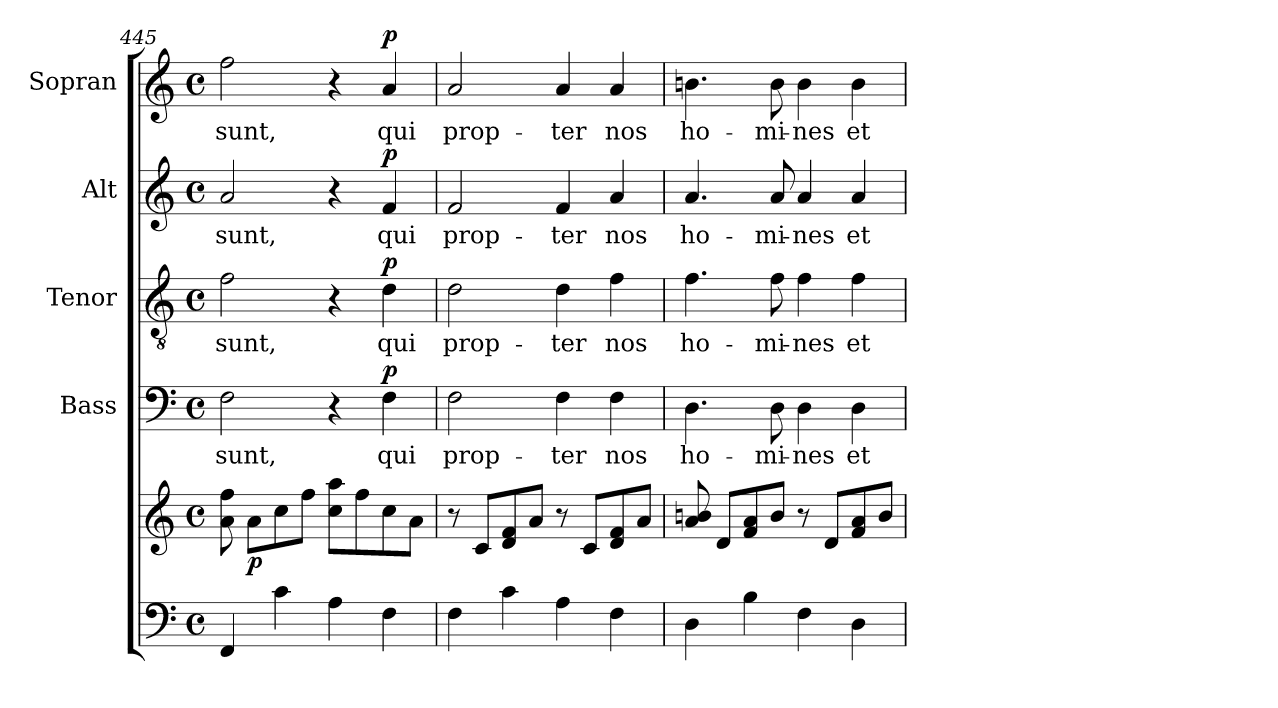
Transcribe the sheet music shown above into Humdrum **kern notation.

**kern	**kern	**dynam	**kern	**text	**dynam	**kern	**text	**dynam	**kern	**text	**dynam	**kern	**text	**dynam
*part5	*part5	*part5	*part4	*part4	*part4	*part3	*part3	*part3	*part2	*part2	*part2	*part1	*part1	*part1
*staff6	*staff5	*staff5/6	*staff4	*staff4	*staff4	*staff3	*staff3	*staff3	*staff2	*staff2	*staff2	*staff1	*staff1	*staff1
*	*	*	*I"Bass	*	*	*I"Tenor	*	*	*I"Alt	*	*	*I"Sopran	*	*
*	*	*	*I'B.	*	*	*I'T.	*	*	*I'A.	*	*	*I'S.	*	*
*clefF4	*clefG2	*	*clefF4	*	*	*clefGv2	*	*	*clefG2	*	*	*clefG2	*	*
*k[]	*k[]	*	*k[]	*	*	*k[]	*	*	*k[]	*	*	*k[]	*	*
*C:	*C:	*	*C:	*	*	*C:	*	*	*C:	*	*	*C:	*	*
*M4/4	*M4/4	*	*M4/4	*	*	*M4/4	*	*	*M4/4	*	*	*M4/4	*	*
*met(c)	*met(c)	*	*met(c)	*	*	*met(c)	*	*	*met(c)	*	*	*met(c)	*	*
=445	=445	=445	=445	=445	=445	=445	=445	=445	=445	=445	=445	=445	=445	=445
!	!	!	!	!LO:LY:b	!	!	!LO:LY:b	!	!	!LO:LY:b	!	!	!LO:LY:b	!
4FF/	8a\ 8ff\	.	2F\	sunt,	.	2f\	sunt,	.	2a/	sunt,	.	2ff\	sunt,	.
!	!	!LO:DY:b	!	!	!	!	!	!	!	!	!	!	!	!
.	8a\L	p	.	.	.	.	.	.	.	.	.	.	.	.
4c\	8cc\	.	.	.	.	.	.	.	.	.	.	.	.	.
.	8ff\J	.	.	.	.	.	.	.	.	.	.	.	.	.
4A\	8cc\ 8aa\L	.	4r	.	.	4r	.	.	4r	.	.	4r	.	.
.	8ff\	.	.	.	.	.	.	.	.	.	.	.	.	.
!	!	!	!	!LO:LY:b	!LO:DY:a	!	!LO:LY:b	!LO:DY:a	!	!LO:LY:b	!LO:DY:a	!	!LO:LY:b	!LO:DY:a
4F\	8cc\	.	4F\	qui	p	4d\	qui	p	4f/	qui	p	4a/	qui	p
.	8a\J	.	.	.	.	.	.	.	.	.	.	.	.	.
=446	=446	=446	=446	=446	=446	=446	=446	=446	=446	=446	=446	=446	=446	=446
!	!	!	!	!LO:LY:b	!	!	!LO:LY:b	!	!	!LO:LY:b	!	!	!LO:LY:b	!
4F\	8r	.	2F\	prop-	.	2d\	prop-	.	2f/	prop-	.	2a/	prop-	.
.	8c/L	.	.	.	.	.	.	.	.	.	.	.	.	.
4c\	8d/ 8f/	.	.	.	.	.	.	.	.	.	.	.	.	.
.	8a/J	.	.	.	.	.	.	.	.	.	.	.	.	.
!	!	!	!	!LO:LY:b	!	!	!LO:LY:b	!	!	!LO:LY:b	!	!	!LO:LY:b	!
4A\	8r	.	4F\	-ter	.	4d\	-ter	.	4f/	-ter	.	4a/	-ter	.
.	8c/L	.	.	.	.	.	.	.	.	.	.	.	.	.
!	!	!	!	!LO:LY:b	!	!	!LO:LY:b	!	!	!LO:LY:b	!	!	!LO:LY:b	!
4F\	8d/ 8f/	.	4F\	nos	.	4f\	nos	.	4a/	nos	.	4a/	nos	.
.	8a/J	.	.	.	.	.	.	.	.	.	.	.	.	.
=447	=447	=447	=447	=447	=447	=447	=447	=447	=447	=447	=447	=447	=447	=447
!	!	!	!	!LO:LY:b	!	!	!LO:LY:b	!	!	!LO:LY:b	!	!	!LO:LY:b	!
4D\	8a/ 8bn/	.	4.D\	ho-	.	4.f\	ho-	.	4.a/	ho-	.	4.bn\	ho-	.
.	8d/L	.	.	.	.	.	.	.	.	.	.	.	.	.
4B\	8f/ 8a/	.	.	.	.	.	.	.	.	.	.	.	.	.
!	!	!	!	!LO:LY:b	!	!	!LO:LY:b	!	!	!LO:LY:b	!	!	!LO:LY:b	!
.	8b/J	.	8D\	-mi-	.	8f\	-mi-	.	8a/	-mi-	.	8b\	-mi-	.
!	!	!	!	!LO:LY:b	!	!	!LO:LY:b	!	!	!LO:LY:b	!	!	!LO:LY:b	!
4F\	8r	.	4D\	-nes	.	4f\	-nes	.	4a/	-nes	.	4b\	-nes	.
.	8d/L	.	.	.	.	.	.	.	.	.	.	.	.	.
!	!	!	!	!LO:LY:b	!	!	!LO:LY:b	!	!	!LO:LY:b	!	!	!LO:LY:b	!
4D\	8f/ 8a/	.	4D\	et	.	4f\	et	.	4a/	et	.	4b\	et	.
.	8b/J	.	.	.	.	.	.	.	.	.	.	.	.	.
=	=	=	=	=	=	=	=	=	=	=	=	=	=	=
*-	*-	*-	*-	*-	*-	*-	*-	*-	*-	*-	*-	*-	*-	*-
